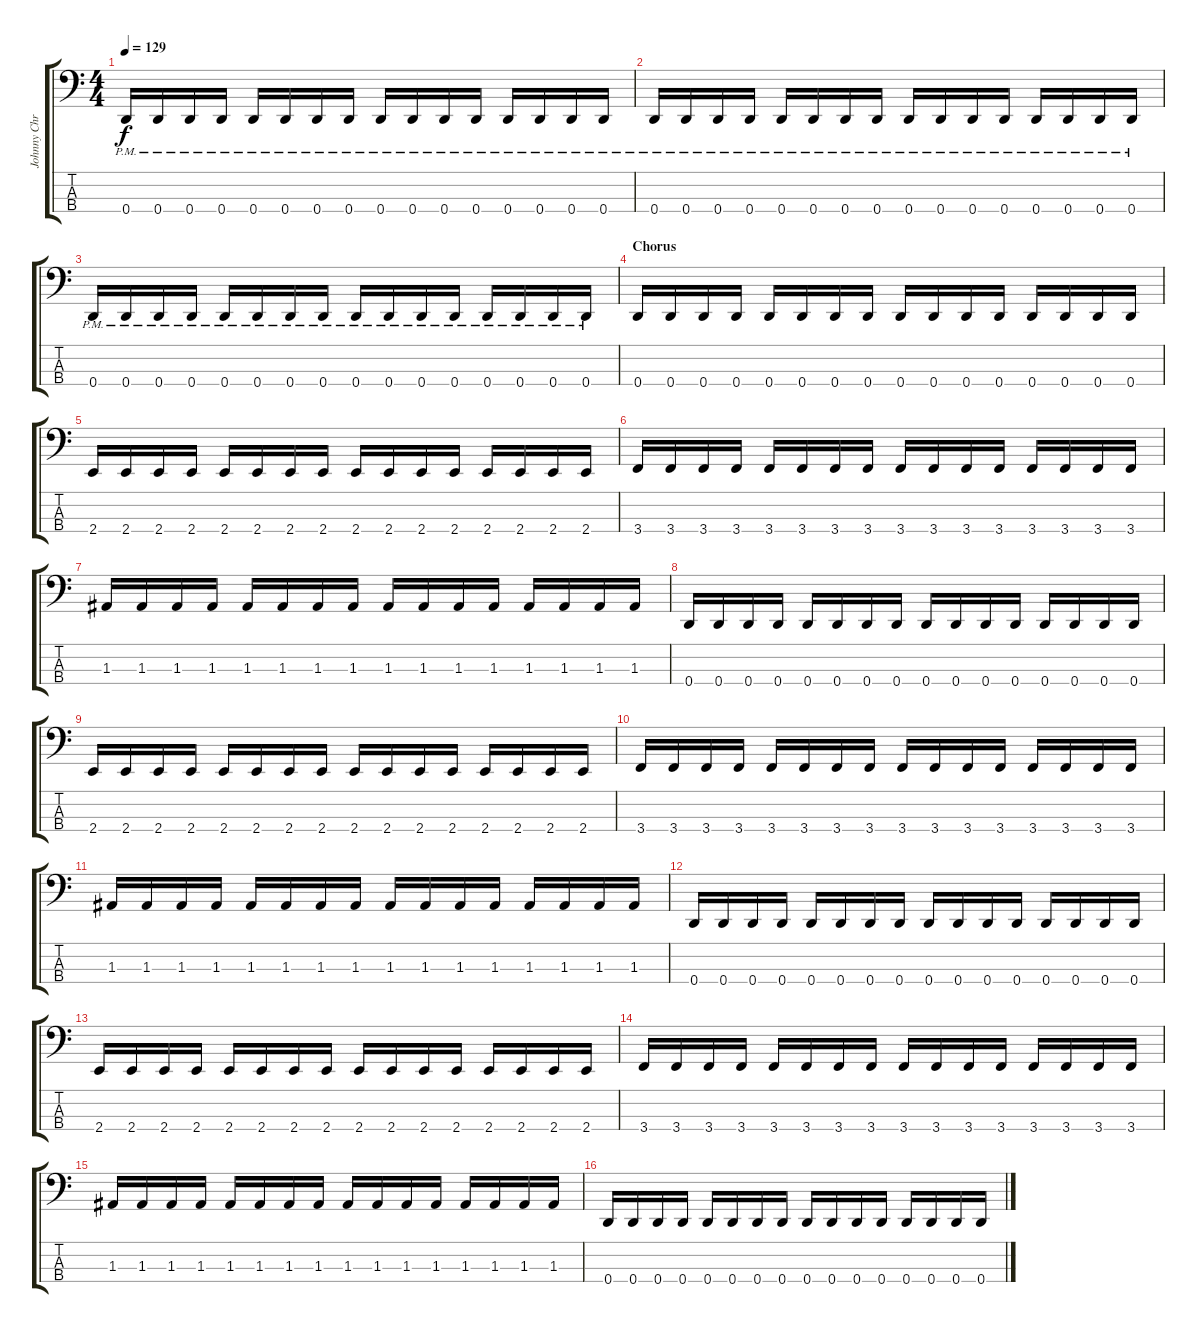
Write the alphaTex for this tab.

\track ("Johnny Christ (Bass)" "Johnny Chr") {instrument electricbasspick}
\staff {score tabs}
\tuning (G2 D2 A1 D1) {hide}
\ts (4 4)
\tempo 129
\clef f4
\ks c
0.4{pm}.16{dy f} 0.4{pm}.16 0.4{pm}.16 0.4{pm}.16 0.4{pm}.16 0.4{pm}.16 0.4{pm}.16 0.4{pm}.16 0.4{pm}.16 0.4{pm}.16 0.4{pm}.16 0.4{pm}.16 0.4{pm}.16 0.4{pm}.16 0.4{pm}.16 0.4{pm}.16 |
0.4{pm}.16 0.4{pm}.16 0.4{pm}.16 0.4{pm}.16 0.4{pm}.16 0.4{pm}.16 0.4{pm}.16 0.4{pm}.16 0.4{pm}.16 0.4{pm}.16 0.4{pm}.16 0.4{pm}.16 0.4{pm}.16 0.4{pm}.16 0.4{pm}.16 0.4{pm}.16 |
0.4{pm}.16 0.4{pm}.16 0.4{pm}.16 0.4{pm}.16 0.4{pm}.16 0.4{pm}.16 0.4{pm}.16 0.4{pm}.16 0.4{pm}.16 0.4{pm}.16 0.4{pm}.16 0.4{pm}.16 0.4{pm}.16 0.4{pm}.16 0.4{pm}.16 0.4{pm}.16 |
\section ("" "Chorus")
0.4.16 0.4.16 0.4.16 0.4.16 0.4.16 0.4.16 0.4.16 0.4.16 0.4.16 0.4.16 0.4.16 0.4.16 0.4.16 0.4.16 0.4.16 0.4.16 |
2.4.16 2.4.16 2.4.16 2.4.16 2.4.16 2.4.16 2.4.16 2.4.16 2.4.16 2.4.16 2.4.16 2.4.16 2.4.16 2.4.16 2.4.16 2.4.16 |
3.4.16 3.4.16 3.4.16 3.4.16 3.4.16 3.4.16 3.4.16 3.4.16 3.4.16 3.4.16 3.4.16 3.4.16 3.4.16 3.4.16 3.4.16 3.4.16 |
1.3.16 1.3.16 1.3.16 1.3.16 1.3.16 1.3.16 1.3.16 1.3.16 1.3.16 1.3.16 1.3.16 1.3.16 1.3.16 1.3.16 1.3.16 1.3.16 |
0.4.16 0.4.16 0.4.16 0.4.16 0.4.16 0.4.16 0.4.16 0.4.16 0.4.16 0.4.16 0.4.16 0.4.16 0.4.16 0.4.16 0.4.16 0.4.16 |
2.4.16 2.4.16 2.4.16 2.4.16 2.4.16 2.4.16 2.4.16 2.4.16 2.4.16 2.4.16 2.4.16 2.4.16 2.4.16 2.4.16 2.4.16 2.4.16 |
3.4.16 3.4.16 3.4.16 3.4.16 3.4.16 3.4.16 3.4.16 3.4.16 3.4.16 3.4.16 3.4.16 3.4.16 3.4.16 3.4.16 3.4.16 3.4.16 |
1.3.16 1.3.16 1.3.16 1.3.16 1.3.16 1.3.16 1.3.16 1.3.16 1.3.16 1.3.16 1.3.16 1.3.16 1.3.16 1.3.16 1.3.16 1.3.16 |
0.4.16 0.4.16 0.4.16 0.4.16 0.4.16 0.4.16 0.4.16 0.4.16 0.4.16 0.4.16 0.4.16 0.4.16 0.4.16 0.4.16 0.4.16 0.4.16 |
2.4.16 2.4.16 2.4.16 2.4.16 2.4.16 2.4.16 2.4.16 2.4.16 2.4.16 2.4.16 2.4.16 2.4.16 2.4.16 2.4.16 2.4.16 2.4.16 |
3.4.16 3.4.16 3.4.16 3.4.16 3.4.16 3.4.16 3.4.16 3.4.16 3.4.16 3.4.16 3.4.16 3.4.16 3.4.16 3.4.16 3.4.16 3.4.16 |
1.3.16 1.3.16 1.3.16 1.3.16 1.3.16 1.3.16 1.3.16 1.3.16 1.3.16 1.3.16 1.3.16 1.3.16 1.3.16 1.3.16 1.3.16 1.3.16 |
0.4.16 0.4.16 0.4.16 0.4.16 0.4.16 0.4.16 0.4.16 0.4.16 0.4.16 0.4.16 0.4.16 0.4.16 0.4.16 0.4.16 0.4.16 0.4.16
